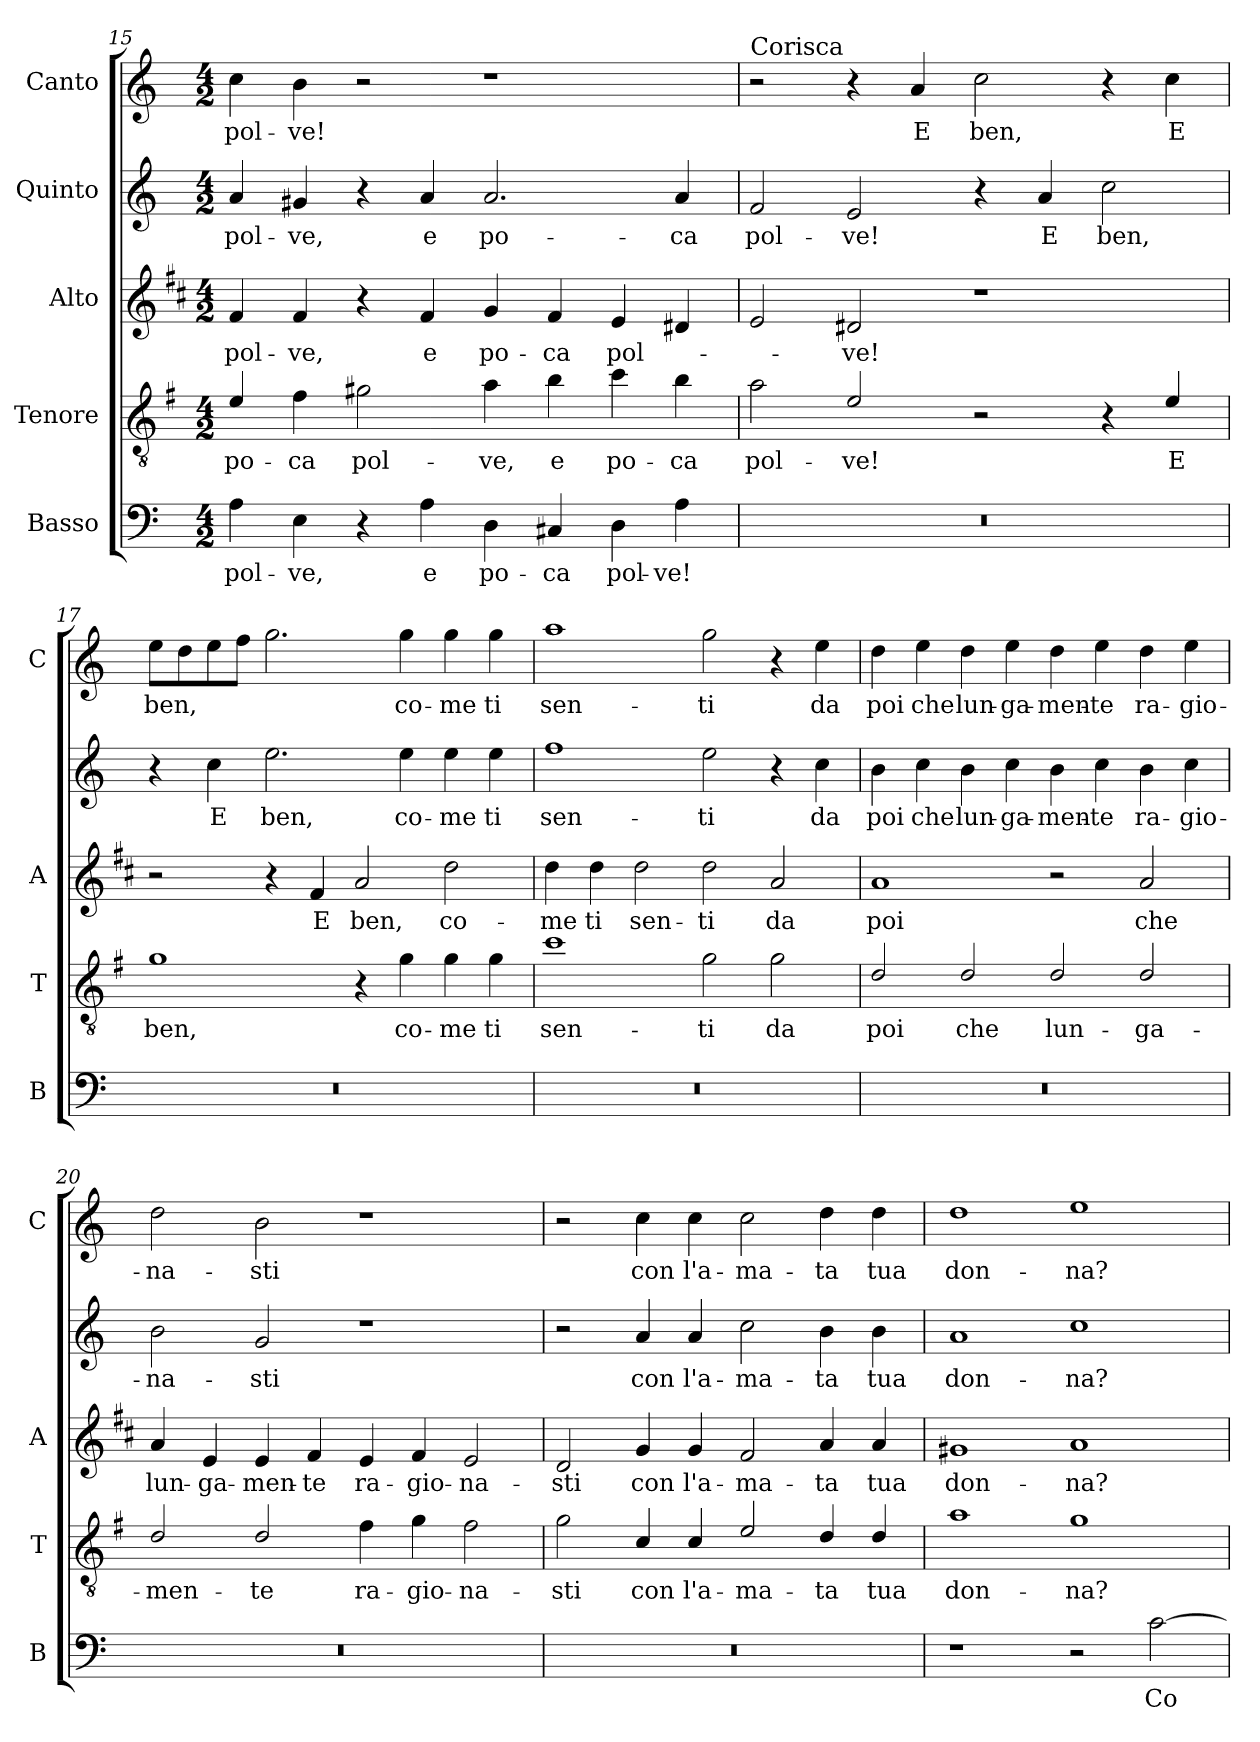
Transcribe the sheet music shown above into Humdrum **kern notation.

**kern	**text	**kern	**text	**kern	**text	**kern	**text	**kern	**text
*part5	*part5	*part4	*part4	*part3	*part3	*part2	*part2	*part1	*part1
*staff5	*staff5	*staff4	*staff4	*staff3	*staff3	*staff2	*staff2	*staff1	*staff1
*I"Basso	*	*I"Tenore	*	*I"Alto	*	*I"Quinto	*	*I"Canto	*
*I'B	*	*I'T	*	*I'A	*	*	*	*I'C	*
!!LO:LB:g=z
*clefF4	*	*clefGv2	*	*clefG2	*	*clefG2	*	*clefG2	*
*	*	*ITrd4c7	*	*ITrd1c2	*	*	*	*	*
*k[]	*	*k[]	*	*k[]	*	*k[]	*	*k[]	*
*C:	*	*C:	*	*C:	*	*C:	*	*C:	*
*M4/2	*	*M4/2	*	*M4/2	*	*M4/2	*	*M4/2	*
=15	=15	=15	=15	=15	=15	=15	=15	=15	=15
!	!LO:LY:b	!	!LO:LY:b	!	!LO:LY:b	!	!LO:LY:b	!	!LO:LY:b
4A\	pol-	4A/	po-	4e/	pol-	4a/	pol-	4cc\	pol-
!	!LO:LY:b	!	!LO:LY:b	!	!LO:LY:b	!	!LO:LY:b	!	!LO:LY:b
4E\	-ve,	4B\	-ca	4e/	-ve,	4g#X/	-ve,	4b\	-ve!
!	!	!	!LO:LY:b	!	!	!	!	!	!
4r	.	2c#X\	pol-	4r	.	4r	.	2r	.
!	!LO:LY:b	!	!	!	!LO:LY:b	!	!LO:LY:b	!	!
4A\	e	.	.	4e/	e	4a/	e	.	.
!	!LO:LY:b	!	!LO:LY:b	!	!LO:LY:b	!	!LO:LY:b	!	!
4D\	po-	4d\	-ve,	4f/	po-	2.a/	po-	1r	.
!	!LO:LY:b	!	!LO:LY:b	!	!LO:LY:b	!	!	!	!
4C#X/	-ca	4e\	e	4e/	-ca	.	.	.	.
!	!LO:LY:b	!	!LO:LY:b	!	!LO:LY:b	!	!	!	!
4D\	pol-	4f\	po-	4d/	pol-	.	.	.	.
!	!LO:LY:b	!	!LO:LY:b	!	!	!	!LO:LY:b	!	!
4A\	-ve!	4e\	-ca	4c#X/	.	4a/	-ca	.	.
=16	=16	=16	=16	=16	=16	=16	=16	=16	=16
!	!	!	!	!	!	!	!	!LO:TX:a:t=Corisca	!
!	!	!	!LO:LY:b	!	!	!	!LO:LY:b	!	!
0r	.	2d\	pol-	2d/	.	2f/	pol-	2r	.
!	!	!	!LO:LY:b	!	!LO:LY:b	!	!LO:LY:b	!	!
.	.	2A/	-ve!	2c#X/	-ve!	2e/	-ve!	4r	.
!	!	!	!	!	!	!	!	!	!LO:LY:b
.	.	.	.	.	.	.	.	4a/	E
!	!	!	!	!	!	!	!	!	!LO:LY:b
.	.	2r	.	1r	.	4r	.	2cc\	ben,
!	!	!	!	!	!	!	!LO:LY:b	!	!
.	.	.	.	.	.	4a/	E	.	.
!	!	!	!	!	!	!	!LO:LY:b	!	!
.	.	4r	.	.	.	2cc\	ben,	4r	.
!	!	!	!LO:LY:b	!	!	!	!	!	!LO:LY:b
.	.	4A/	E	.	.	.	.	4cc\	E
=17	=17	=17	=17	=17	=17	=17	=17	=17	=17
!	!	!	!LO:LY:b	!	!	!	!	!	!LO:LY:b
0r	.	1c	ben,	2r	.	4r	.	8ee\L	ben,
.	.	.	.	.	.	.	.	8dd\	.
!	!	!	!	!	!	!	!LO:LY:b	!	!
.	.	.	.	.	.	4cc\	E	8ee\	.
.	.	.	.	.	.	.	.	8ff\J	.
!	!	!	!	!	!	!	!LO:LY:b	!	!
.	.	.	.	4r	.	2.ee\	ben,	2.gg\	.
!	!	!	!	!	!LO:LY:b	!	!	!	!
.	.	.	.	4e/	E	.	.	.	.
!	!	!	!	!	!LO:LY:b	!	!	!	!
.	.	4r	.	2g/	ben,	.	.	.	.
!	!	!	!LO:LY:b	!	!	!	!LO:LY:b	!	!LO:LY:b
.	.	4c\	co-	.	.	4ee\	co-	4gg\	co-
!	!	!	!LO:LY:b	!	!LO:LY:b	!	!LO:LY:b	!	!LO:LY:b
.	.	4c\	-me	2cc\	co-	4ee\	-me	4gg\	-me
!	!	!	!LO:LY:b	!	!	!	!LO:LY:b	!	!LO:LY:b
.	.	4c\	ti	.	.	4ee\	ti	4gg\	ti
=18	=18	=18	=18	=18	=18	=18	=18	=18	=18
!	!	!	!LO:LY:b	!	!LO:LY:b	!	!LO:LY:b	!	!LO:LY:b
0r	.	1f	sen-	4cc\	-me	1ff	sen-	1aa	sen-
!	!	!	!	!	!LO:LY:b	!	!	!	!
.	.	.	.	4cc\	ti	.	.	.	.
!	!	!	!	!	!LO:LY:b	!	!	!	!
.	.	.	.	2cc\	sen-	.	.	.	.
!	!	!	!LO:LY:b	!	!LO:LY:b	!	!LO:LY:b	!	!LO:LY:b
.	.	2c\	-ti	2cc\	-ti	2ee\	-ti	2gg\	-ti
!	!	!	!LO:LY:b	!	!LO:LY:b	!	!	!	!
.	.	2c\	da	2g/	da	4r	.	4r	.
!	!	!	!	!	!	!	!LO:LY:b	!	!LO:LY:b
.	.	.	.	.	.	4cc\	da	4ee\	da
!!LO:PB:g=z
=19	=19	=19	=19	=19	=19	=19	=19	=19	=19
!	!	!	!LO:LY:b	!	!LO:LY:b	!	!LO:LY:b	!	!LO:LY:b
0r	.	2G/	poi	1g	poi	4b\	poi	4dd\	poi
!	!	!	!	!	!	!	!LO:LY:b	!	!LO:LY:b
.	.	.	.	.	.	4cc\	che	4ee\	che
!	!	!	!LO:LY:b	!	!	!	!LO:LY:b	!	!LO:LY:b
.	.	2G/	che	.	.	4b\	lun-	4dd\	lun-
!	!	!	!	!	!	!	!LO:LY:b	!	!LO:LY:b
.	.	.	.	.	.	4cc\	-ga-	4ee\	-ga-
!	!	!	!LO:LY:b	!	!	!	!LO:LY:b	!	!LO:LY:b
.	.	2G/	lun-	2r	.	4b\	-men-	4dd\	-men-
!	!	!	!	!	!	!	!LO:LY:b	!	!LO:LY:b
.	.	.	.	.	.	4cc\	-te	4ee\	-te
!	!	!	!LO:LY:b	!	!LO:LY:b	!	!LO:LY:b	!	!LO:LY:b
.	.	2G/	-ga-	2g/	che	4b\	ra-	4dd\	ra-
!	!	!	!	!	!	!	!LO:LY:b	!	!LO:LY:b
.	.	.	.	.	.	4cc\	-gio-	4ee\	-gio-
=20	=20	=20	=20	=20	=20	=20	=20	=20	=20
!	!	!	!LO:LY:b	!	!LO:LY:b	!	!LO:LY:b	!	!LO:LY:b
0r	.	2G/	-men-	4g/	lun-	2b\	-na-	2dd\	-na-
!	!	!	!	!	!LO:LY:b	!	!	!	!
.	.	.	.	4d/	-ga-	.	.	.	.
!	!	!	!LO:LY:b	!	!LO:LY:b	!	!LO:LY:b	!	!LO:LY:b
.	.	2G/	-te	4d/	-men-	2g/	-sti	2b\	-sti
!	!	!	!	!	!LO:LY:b	!	!	!	!
.	.	.	.	4e/	-te	.	.	.	.
!	!	!	!LO:LY:b	!	!LO:LY:b	!	!	!	!
.	.	4B\	ra-	4d/	ra-	1r	.	1r	.
!	!	!	!LO:LY:b	!	!LO:LY:b	!	!	!	!
.	.	4c\	-gio-	4e/	-gio-	.	.	.	.
!	!	!	!LO:LY:b	!	!LO:LY:b	!	!	!	!
.	.	2B\	-na-	2d/	-na-	.	.	.	.
=21	=21	=21	=21	=21	=21	=21	=21	=21	=21
!	!	!	!LO:LY:b	!	!LO:LY:b	!	!	!	!
0r	.	2c\	-sti	2c/	-sti	2r	.	2r	.
!	!	!	!LO:LY:b	!	!LO:LY:b	!	!LO:LY:b	!	!LO:LY:b
.	.	4F/	con	4f/	con	4a/	con	4cc\	con
!	!	!	!LO:LY:b	!	!LO:LY:b	!	!LO:LY:b	!	!LO:LY:b
.	.	4F/	l'a-	4f/	l'a-	4a/	l'a-	4cc\	l'a-
!	!	!	!LO:LY:b	!	!LO:LY:b	!	!LO:LY:b	!	!LO:LY:b
.	.	2A/	-ma-	2e/	-ma-	2cc\	-ma-	2cc\	-ma-
!	!	!	!LO:LY:b	!	!LO:LY:b	!	!LO:LY:b	!	!LO:LY:b
.	.	4G/	-ta	4g/	-ta	4b\	-ta	4dd\	-ta
!	!	!	!LO:LY:b	!	!LO:LY:b	!	!LO:LY:b	!	!LO:LY:b
.	.	4G/	tua	4g/	tua	4b\	tua	4dd\	tua
=22	=22	=22	=22	=22	=22	=22	=22	=22	=22
!	!	!	!LO:LY:b	!	!LO:LY:b	!	!LO:LY:b	!	!LO:LY:b
1r	.	1d	don-	1f#X	don-	1a	don-	1dd	don-
!	!	!	!LO:LY:b	!	!LO:LY:b	!	!LO:LY:b	!	!LO:LY:b
2r	.	1c	-na?	1g	-na?	1cc	-na?	1ee	-na?
!	!LO:LY:b	!	!	!	!	!	!	!	!
[2c\	Co-	.	.	.	.	.	.	.	.
=	=	=	=	=	=	=	=	=	=
*-	*-	*-	*-	*-	*-	*-	*-	*-	*-
